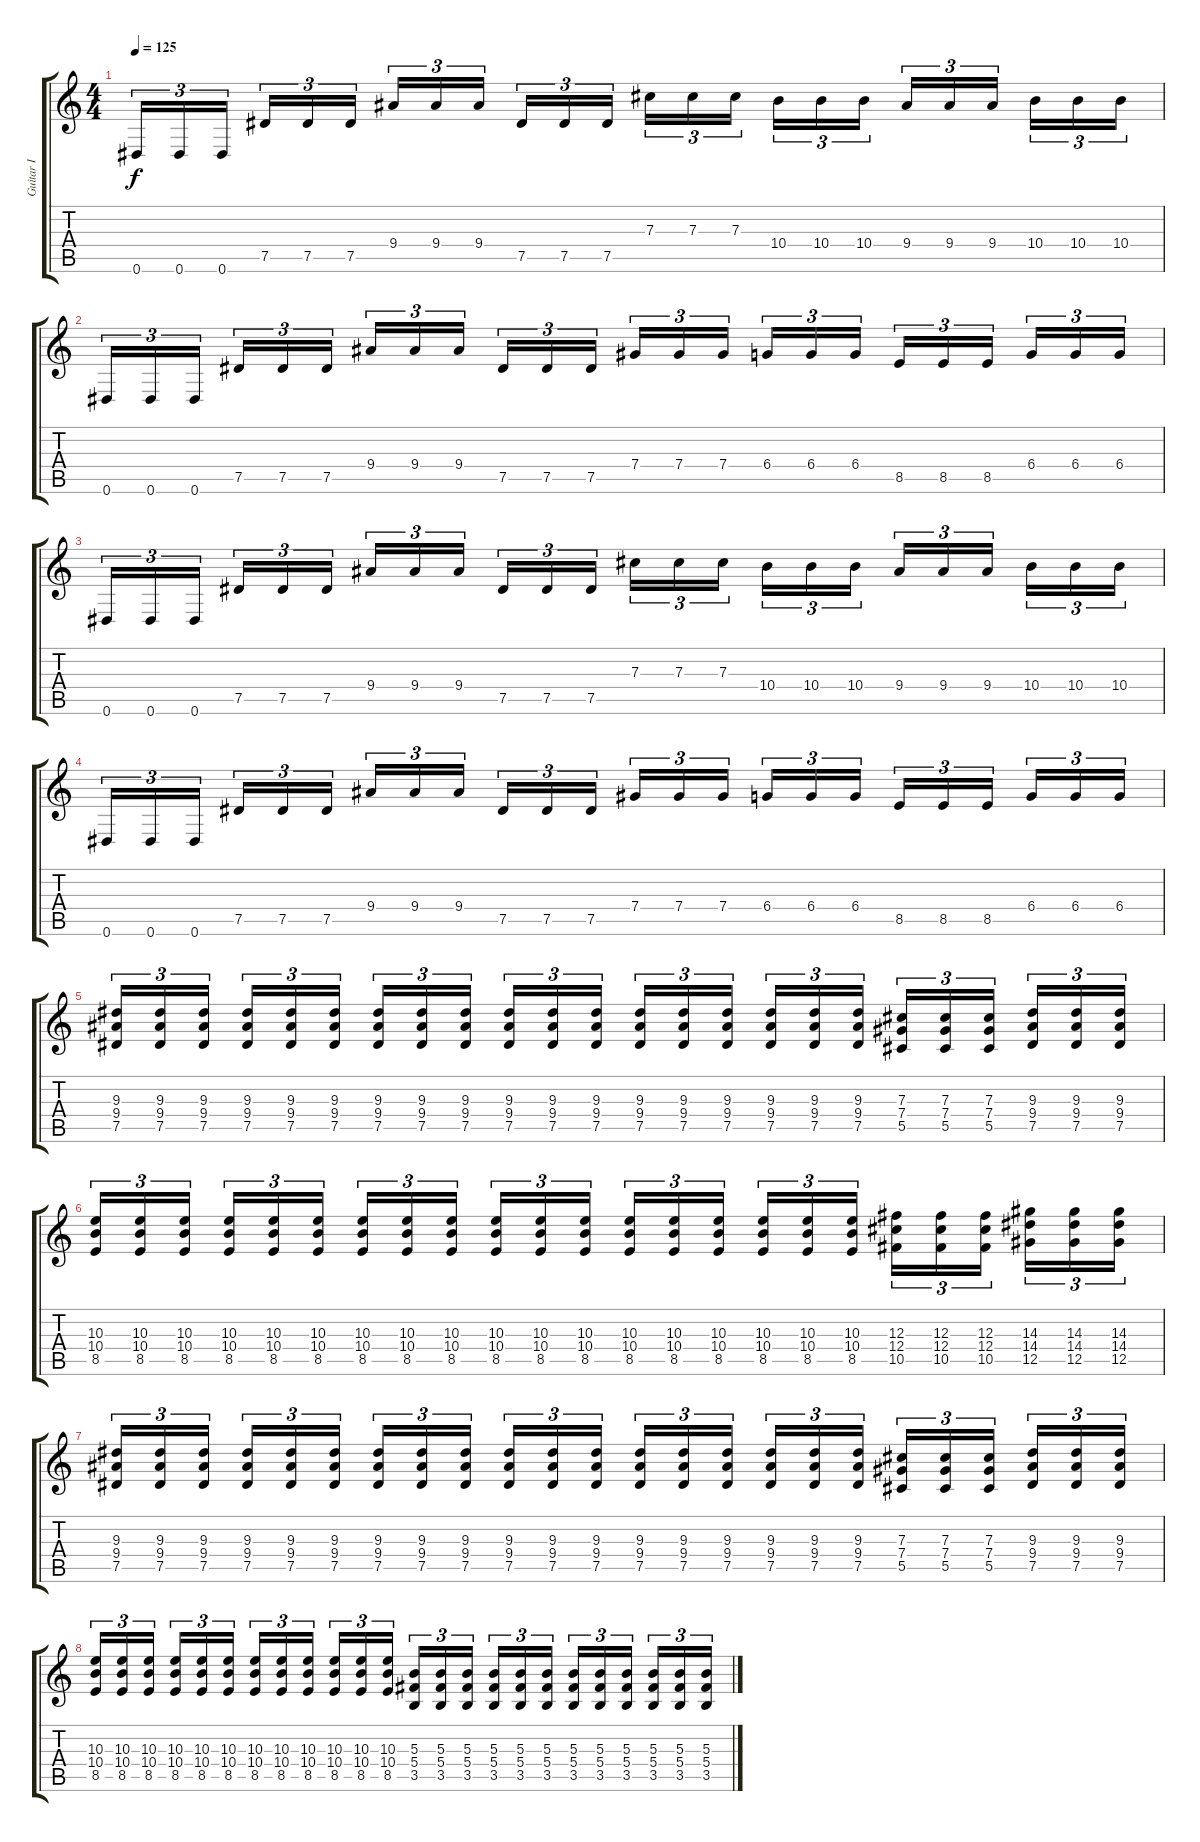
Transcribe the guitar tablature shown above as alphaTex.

\track ("Guitar I" "Guitar I") {instrument distortionguitar}
\staff {score tabs}
\tuning (Eb4 Bb3 Gb3 Db3 Ab2 Eb2) {hide}
\ts (4 4)
\tempo 125
\clef g2
\ks c
0.6.16{tu (3 2) dy f} 0.6.16{tu (3 2)} 0.6.16{tu (3 2)} 7.5.16{tu (3 2)} 7.5.16{tu (3 2)} 7.5.16{tu (3 2)} 9.4.16{tu (3 2)} 9.4.16{tu (3 2)} 9.4.16{tu (3 2)} 7.5.16{tu (3 2)} 7.5.16{tu (3 2)} 7.5.16{tu (3 2)} 7.3.16{tu (3 2)} 7.3.16{tu (3 2)} 7.3.16{tu (3 2)} 10.4.16{tu (3 2)} 10.4.16{tu (3 2)} 10.4.16{tu (3 2)} 9.4.16{tu (3 2)} 9.4.16{tu (3 2)} 9.4.16{tu (3 2)} 10.4.16{tu (3 2)} 10.4.16{tu (3 2)} 10.4.16{tu (3 2)} |
0.6.16{tu (3 2)} 0.6.16{tu (3 2)} 0.6.16{tu (3 2)} 7.5.16{tu (3 2)} 7.5.16{tu (3 2)} 7.5.16{tu (3 2)} 9.4.16{tu (3 2)} 9.4.16{tu (3 2)} 9.4.16{tu (3 2)} 7.5.16{tu (3 2)} 7.5.16{tu (3 2)} 7.5.16{tu (3 2)} 7.4.16{tu (3 2)} 7.4.16{tu (3 2)} 7.4.16{tu (3 2)} 6.4.16{tu (3 2)} 6.4.16{tu (3 2)} 6.4.16{tu (3 2)} 8.5.16{tu (3 2)} 8.5.16{tu (3 2)} 8.5.16{tu (3 2)} 6.4.16{tu (3 2)} 6.4.16{tu (3 2)} 6.4.16{tu (3 2)} |
0.6.16{tu (3 2)} 0.6.16{tu (3 2)} 0.6.16{tu (3 2)} 7.5.16{tu (3 2)} 7.5.16{tu (3 2)} 7.5.16{tu (3 2)} 9.4.16{tu (3 2)} 9.4.16{tu (3 2)} 9.4.16{tu (3 2)} 7.5.16{tu (3 2)} 7.5.16{tu (3 2)} 7.5.16{tu (3 2)} 7.3.16{tu (3 2)} 7.3.16{tu (3 2)} 7.3.16{tu (3 2)} 10.4.16{tu (3 2)} 10.4.16{tu (3 2)} 10.4.16{tu (3 2)} 9.4.16{tu (3 2)} 9.4.16{tu (3 2)} 9.4.16{tu (3 2)} 10.4.16{tu (3 2)} 10.4.16{tu (3 2)} 10.4.16{tu (3 2)} |
0.6.16{tu (3 2)} 0.6.16{tu (3 2)} 0.6.16{tu (3 2)} 7.5.16{tu (3 2)} 7.5.16{tu (3 2)} 7.5.16{tu (3 2)} 9.4.16{tu (3 2)} 9.4.16{tu (3 2)} 9.4.16{tu (3 2)} 7.5.16{tu (3 2)} 7.5.16{tu (3 2)} 7.5.16{tu (3 2)} 7.4.16{tu (3 2)} 7.4.16{tu (3 2)} 7.4.16{tu (3 2)} 6.4.16{tu (3 2)} 6.4.16{tu (3 2)} 6.4.16{tu (3 2)} 8.5.16{tu (3 2)} 8.5.16{tu (3 2)} 8.5.16{tu (3 2)} 6.4.16{tu (3 2)} 6.4.16{tu (3 2)} 6.4.16{tu (3 2)} |
(9.3 9.4 7.5).16{tu (3 2)} (9.3 9.4 7.5).16{tu (3 2)} (9.3 9.4 7.5).16{tu (3 2)} (9.3 9.4 7.5).16{tu (3 2)} (9.3 9.4 7.5).16{tu (3 2)} (9.3 9.4 7.5).16{tu (3 2)} (9.3 9.4 7.5).16{tu (3 2)} (9.3 9.4 7.5).16{tu (3 2)} (9.3 9.4 7.5).16{tu (3 2)} (9.3 9.4 7.5).16{tu (3 2)} (9.3 9.4 7.5).16{tu (3 2)} (9.3 9.4 7.5).16{tu (3 2)} (9.3 9.4 7.5).16{tu (3 2)} (9.3 9.4 7.5).16{tu (3 2)} (9.3 9.4 7.5).16{tu (3 2)} (9.3 9.4 7.5).16{tu (3 2)} (9.3 9.4 7.5).16{tu (3 2)} (9.3 9.4 7.5).16{tu (3 2)} (7.3 7.4 5.5).16{tu (3 2)} (7.3 7.4 5.5).16{tu (3 2)} (7.3 7.4 5.5).16{tu (3 2)} (9.3 9.4 7.5).16{tu (3 2)} (9.3 9.4 7.5).16{tu (3 2)} (9.3 9.4 7.5).16{tu (3 2)} |
(10.3 10.4 8.5).16{tu (3 2)} (10.3 10.4 8.5).16{tu (3 2)} (10.3 10.4 8.5).16{tu (3 2)} (10.3 10.4 8.5).16{tu (3 2)} (10.3 10.4 8.5).16{tu (3 2)} (10.3 10.4 8.5).16{tu (3 2)} (10.3 10.4 8.5).16{tu (3 2)} (10.3 10.4 8.5).16{tu (3 2)} (10.3 10.4 8.5).16{tu (3 2)} (10.3 10.4 8.5).16{tu (3 2)} (10.3 10.4 8.5).16{tu (3 2)} (10.3 10.4 8.5).16{tu (3 2)} (10.3 10.4 8.5).16{tu (3 2)} (10.3 10.4 8.5).16{tu (3 2)} (10.3 10.4 8.5).16{tu (3 2)} (10.3 10.4 8.5).16{tu (3 2)} (10.3 10.4 8.5).16{tu (3 2)} (10.3 10.4 8.5).16{tu (3 2)} (12.3 12.4 10.5).16{tu (3 2)} (12.3 12.4 10.5).16{tu (3 2)} (12.3 12.4 10.5).16{tu (3 2)} (14.3 14.4 12.5).16{tu (3 2)} (14.3 14.4 12.5).16{tu (3 2)} (14.3 14.4 12.5).16{tu (3 2)} |
(9.3 9.4 7.5).16{tu (3 2)} (9.3 9.4 7.5).16{tu (3 2)} (9.3 9.4 7.5).16{tu (3 2)} (9.3 9.4 7.5).16{tu (3 2)} (9.3 9.4 7.5).16{tu (3 2)} (9.3 9.4 7.5).16{tu (3 2)} (9.3 9.4 7.5).16{tu (3 2)} (9.3 9.4 7.5).16{tu (3 2)} (9.3 9.4 7.5).16{tu (3 2)} (9.3 9.4 7.5).16{tu (3 2)} (9.3 9.4 7.5).16{tu (3 2)} (9.3 9.4 7.5).16{tu (3 2)} (9.3 9.4 7.5).16{tu (3 2)} (9.3 9.4 7.5).16{tu (3 2)} (9.3 9.4 7.5).16{tu (3 2)} (9.3 9.4 7.5).16{tu (3 2)} (9.3 9.4 7.5).16{tu (3 2)} (9.3 9.4 7.5).16{tu (3 2)} (7.3 7.4 5.5).16{tu (3 2)} (7.3 7.4 5.5).16{tu (3 2)} (7.3 7.4 5.5).16{tu (3 2)} (9.3 9.4 7.5).16{tu (3 2)} (9.3 9.4 7.5).16{tu (3 2)} (9.3 9.4 7.5).16{tu (3 2)} |
(10.3 10.4 8.5).16{tu (3 2)} (10.3 10.4 8.5).16{tu (3 2)} (10.3 10.4 8.5).16{tu (3 2)} (10.3 10.4 8.5).16{tu (3 2)} (10.3 10.4 8.5).16{tu (3 2)} (10.3 10.4 8.5).16{tu (3 2)} (10.3 10.4 8.5).16{tu (3 2)} (10.3 10.4 8.5).16{tu (3 2)} (10.3 10.4 8.5).16{tu (3 2)} (10.3 10.4 8.5).16{tu (3 2)} (10.3 10.4 8.5).16{tu (3 2)} (10.3 10.4 8.5).16{tu (3 2)} (5.3 5.4 3.5).16{tu (3 2)} (5.3 5.4 3.5).16{tu (3 2)} (5.3 5.4 3.5).16{tu (3 2)} (5.3 5.4 3.5).16{tu (3 2)} (5.3 5.4 3.5).16{tu (3 2)} (5.3 5.4 3.5).16{tu (3 2)} (5.3 5.4 3.5).16{tu (3 2)} (5.3 5.4 3.5).16{tu (3 2)} (5.3 5.4 3.5).16{tu (3 2)} (5.3 5.4 3.5).16{tu (3 2)} (5.3 5.4 3.5).16{tu (3 2)} (5.3 5.4 3.5).16{tu (3 2)}
